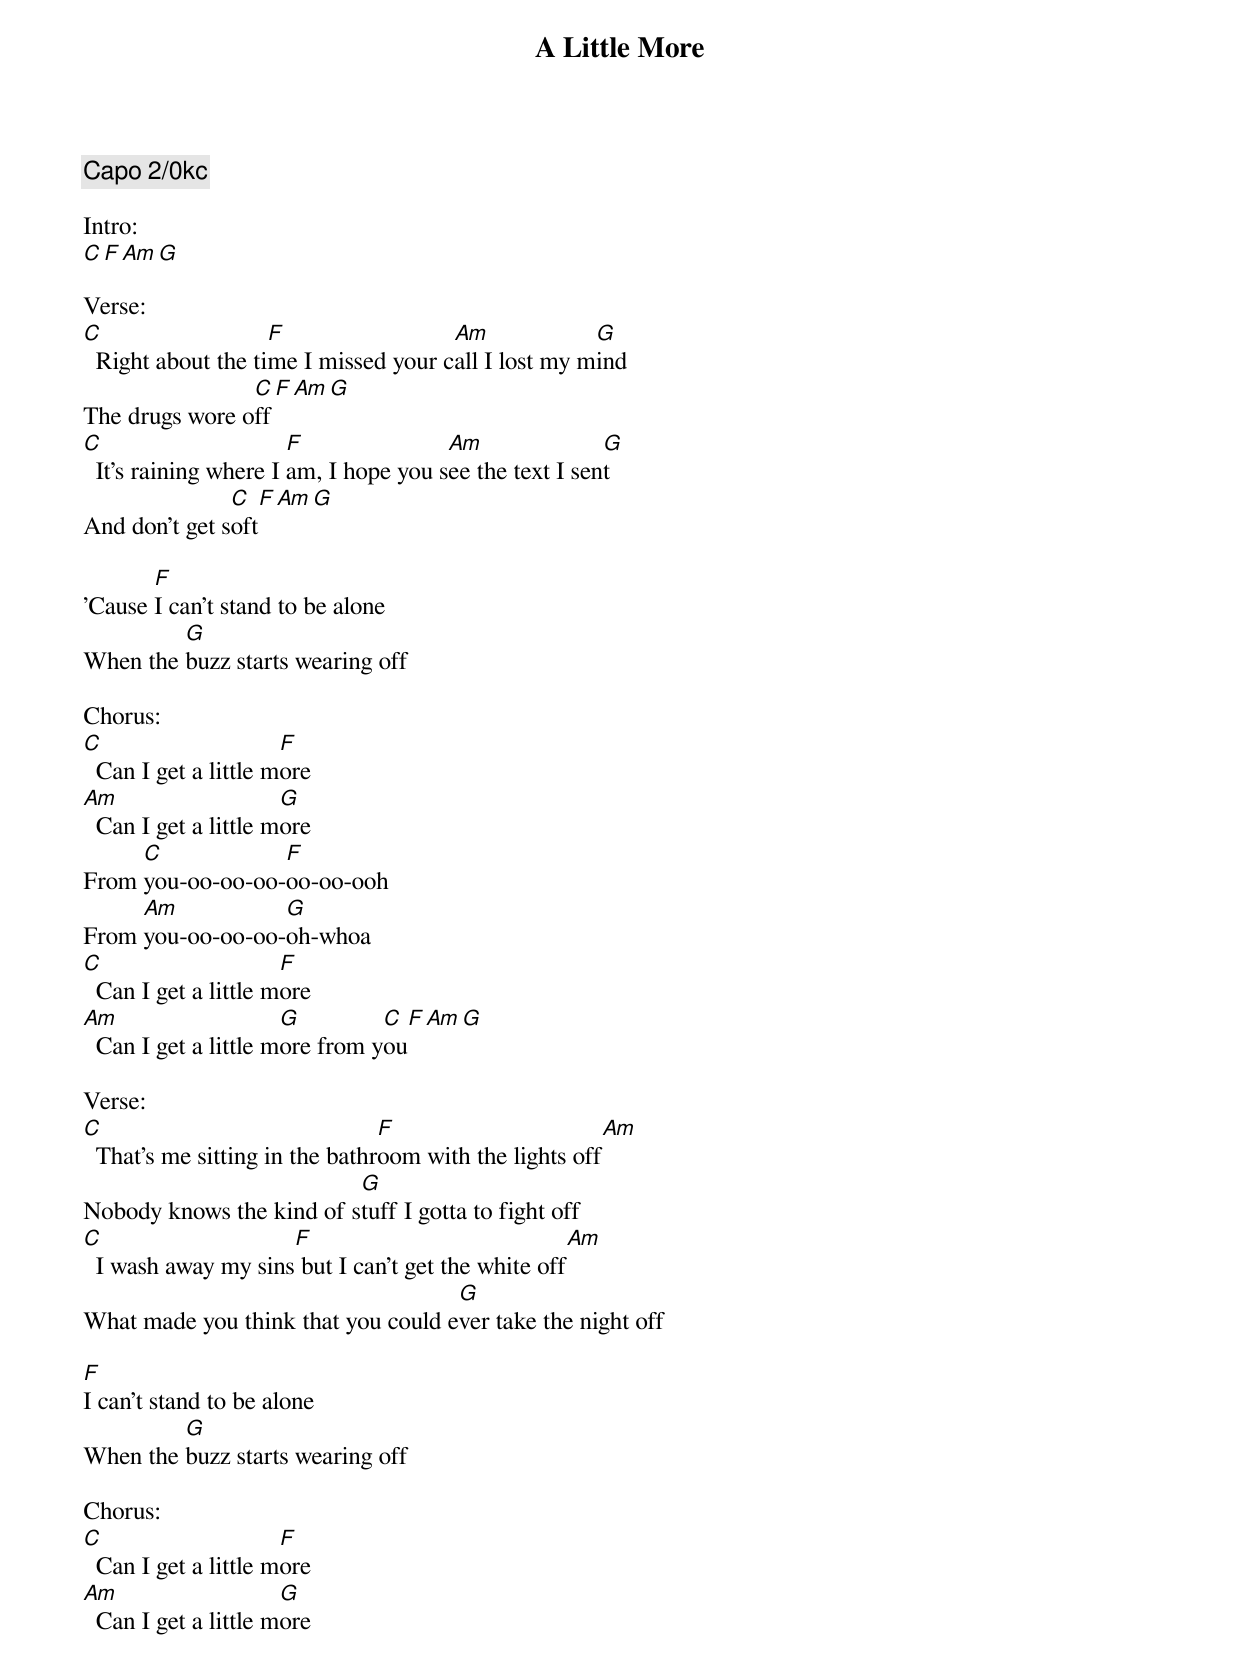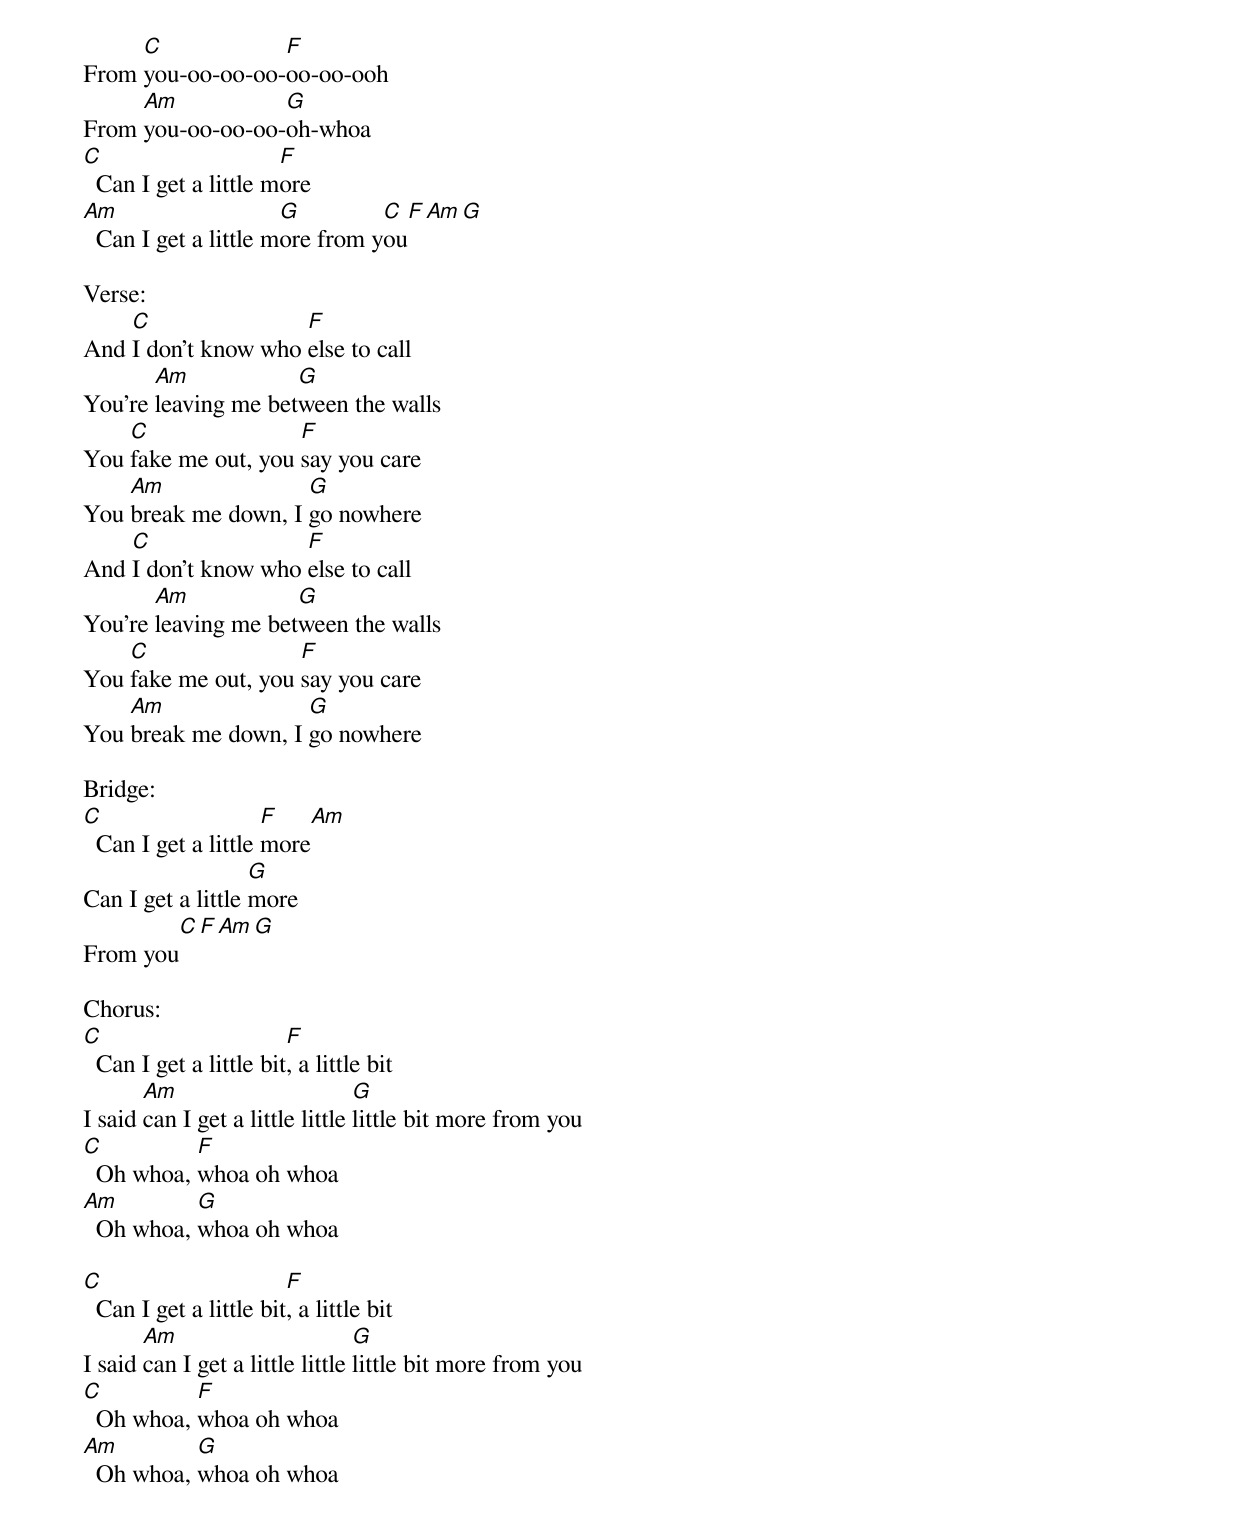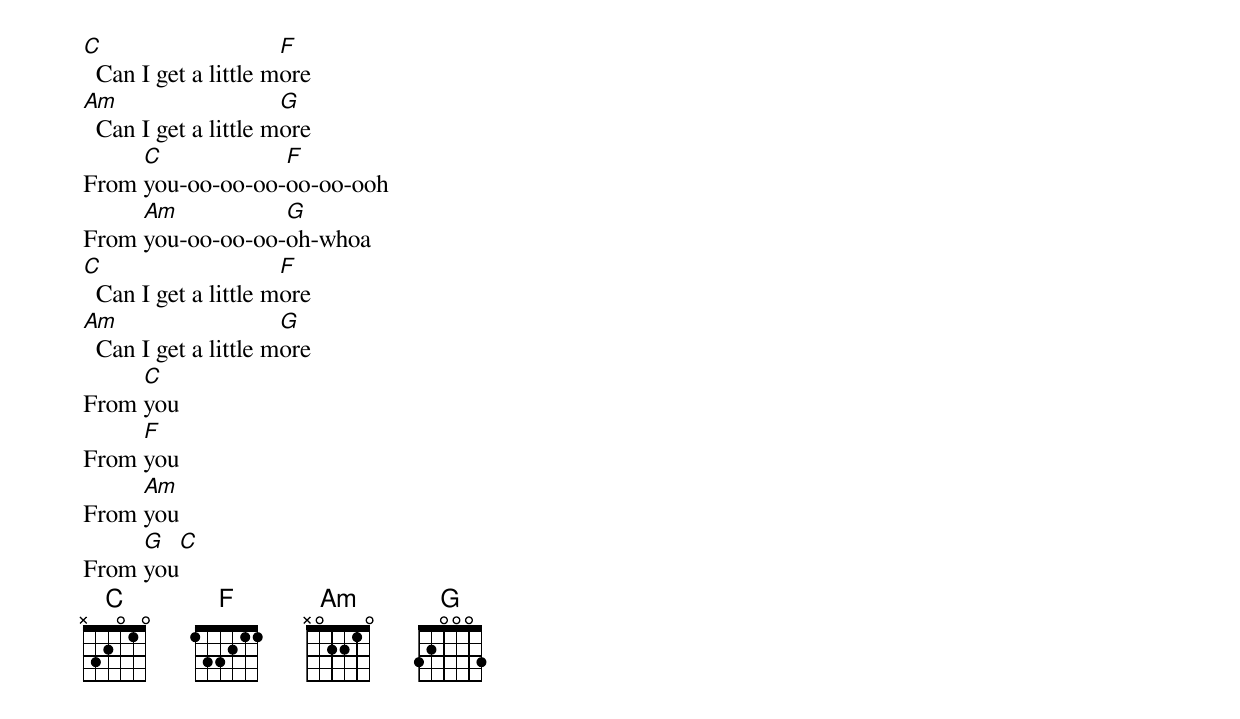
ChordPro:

{title:A Little More}
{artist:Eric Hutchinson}
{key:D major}
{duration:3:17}
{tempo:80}
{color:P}

{comment: Capo 2/0kc}

Intro:
[C][F][Am][G]

Verse:
[C]  Right about the ti[F]me I missed your c[Am]all I lost my m[G]ind
The drugs wore o[C]ff[F][Am][G]
[C]  It’s raining where I [F]am, I hope you s[Am]ee the text I sen[G]t
And don’t get s[C]oft[F][Am][G]

'Cause [F]I can’t stand to be alone
When the [G]buzz starts wearing off

Chorus:
[C]  Can I get a little m[F]ore
[Am]  Can I get a little m[G]ore
From [C]you-oo-oo-oo-[F]oo-oo-ooh
From [Am]you-oo-oo-oo-[G]oh-whoa
[C]  Can I get a little m[F]ore
[Am]  Can I get a little m[G]ore from y[C]ou[F][Am][G]

Verse:
[C]  That’s me sitting in the bathr[F]oom with the lights off[Am]
Nobody knows the kind of s[G]tuff I gotta to fight off
[C]  I wash away my sins[F] but I can’t get the white off[Am]
What made you think that you could e[G]ver take the night off

[F]I can’t stand to be alone
When the [G]buzz starts wearing off

Chorus:
[C]  Can I get a little m[F]ore
[Am]  Can I get a little m[G]ore
From [C]you-oo-oo-oo-[F]oo-oo-ooh
From [Am]you-oo-oo-oo-[G]oh-whoa
[C]  Can I get a little m[F]ore
[Am]  Can I get a little m[G]ore from y[C]ou[F][Am][G]

Verse:
And [C]I don’t know who [F]else to call
You’re [Am]leaving me bet[G]ween the walls
You [C]fake me out, you [F]say you care
You [Am]break me down, I [G]go nowhere
And [C]I don’t know who [F]else to call
You’re [Am]leaving me bet[G]ween the walls
You [C]fake me out, you [F]say you care
You [Am]break me down, I [G]go nowhere

Bridge:
[C]  Can I get a little [F]more[Am]
Can I get a little [G]more
From you[C][F][Am][G]

Chorus:
[C]  Can I get a little bit[F], a little bit
I said [Am]can I get a little little [G]little bit more from you
[C]  Oh whoa, [F]whoa oh whoa
[Am]  Oh whoa, [G]whoa oh whoa

[C]  Can I get a little bit[F], a little bit
I said [Am]can I get a little little [G]little bit more from you
[C]  Oh whoa, [F]whoa oh whoa
[Am]  Oh whoa, [G]whoa oh whoa

[C]  Can I get a little m[F]ore
[Am]  Can I get a little m[G]ore
From [C]you-oo-oo-oo-[F]oo-oo-ooh
From [Am]you-oo-oo-oo-[G]oh-whoa
[C]  Can I get a little m[F]ore
[Am]  Can I get a little m[G]ore
From [C]you
From [F]you
From [Am]you
From [G]you[C]
